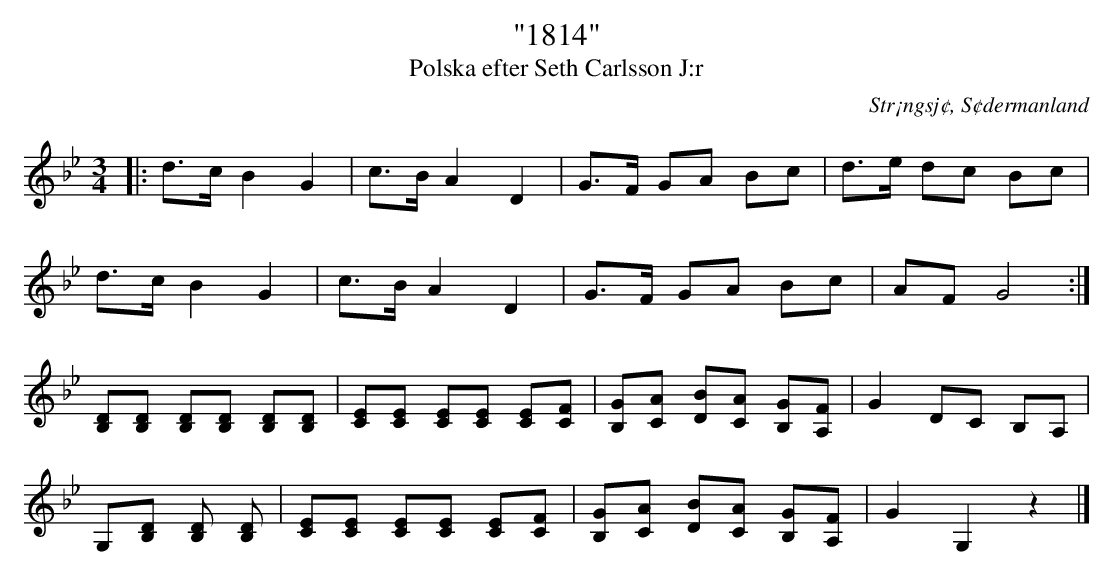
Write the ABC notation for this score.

X:1
T: "1814"
T: Polska efter Seth Carlsson J:r
O: Str¡ngsj¢, S¢dermanland
M: 3/4
L: 1/16
K: Bb
|: d3c B4 G4 | c3B A4 D4 | G3F G2A2 B2c2 | d3e d2c2 B2c2 |
d3c B4 G4 | c3B A4 D4 | G3F G2A2 B2c2 | A2F2 G8 :|
[D2B,2][D2B,2] [D2B,2][D2B,2] [D2B,2][D2B,2] | [C2E2][C2E2] [C2E2][C2E2] [C2E2][C2F2] | [B,2G2][C2A2] [D2B2][C2A2] [B,2G2][A,2F2] | G4 D2C2 B,2A,2 |
G,2[D2B,2] [D2B,2] [D2B,2] | [C2E2][C2E2] [C2E2][C2E2] [C2E2][C2F2] | [B,2G2][C2A2] [D2B2][C2A2] [B,2G2][A,2F2] | G4 G,4 z4 |]
